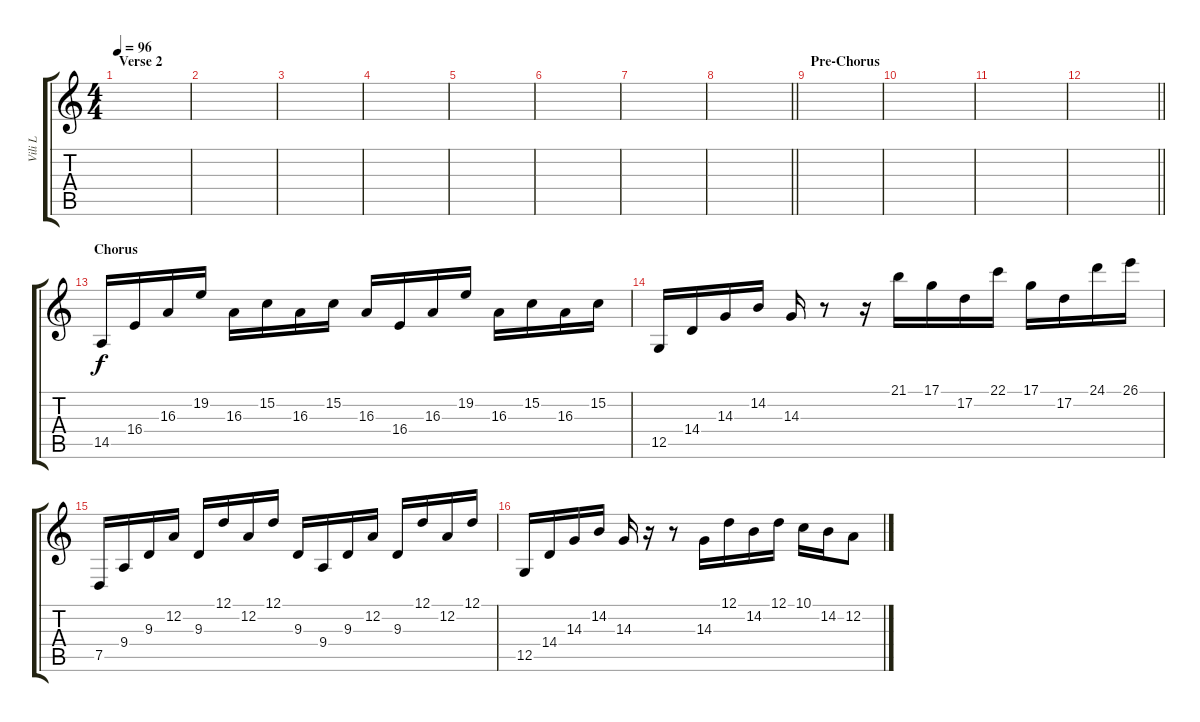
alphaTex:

\track ("Vili L" "Vili L") {instrument acousticgrandpiano}
\staff {score tabs}
\tuning (D4 A3 F3 C3 G2 D2) {hide}
\ts (4 4)
\section ("" "Verse 2")
\tempo 96
\clef g2
\ks c
|
|
|
|
|
|
|
\barLineRight lightlight
|
\section ("" "Pre-Chorus")
|
|
|
\barLineRight lightlight
|
\section ("" "Chorus")
14.5.16 16.4.16 16.3.16 19.2.16 16.3.16 15.2.16 16.3.16 15.2.16 16.3.16 16.4.16 16.3.16 19.2.16 16.3.16 15.2.16 16.3.16 15.2.16 |
12.5.16 14.4.16 14.3.16 14.2.16 14.3.16 r.8 r.16 21.1.16 17.1.16 17.2.16 22.1.16 17.1.16 17.2.16 24.1.16 26.1.16 |
7.5.16 9.4.16 9.3.16 12.2.16 9.3.16 12.1.16 12.2.16 12.1.16 9.3.16 9.4.16 9.3.16 12.2.16 9.3.16 12.1.16 12.2.16 12.1.16 |
12.5.16 14.4.16 14.3.16 14.2.16 14.3.16 r.16 r.8 14.3.16 12.1.16 14.2.16 12.1.16 10.1.16 14.2.16 12.2.8
